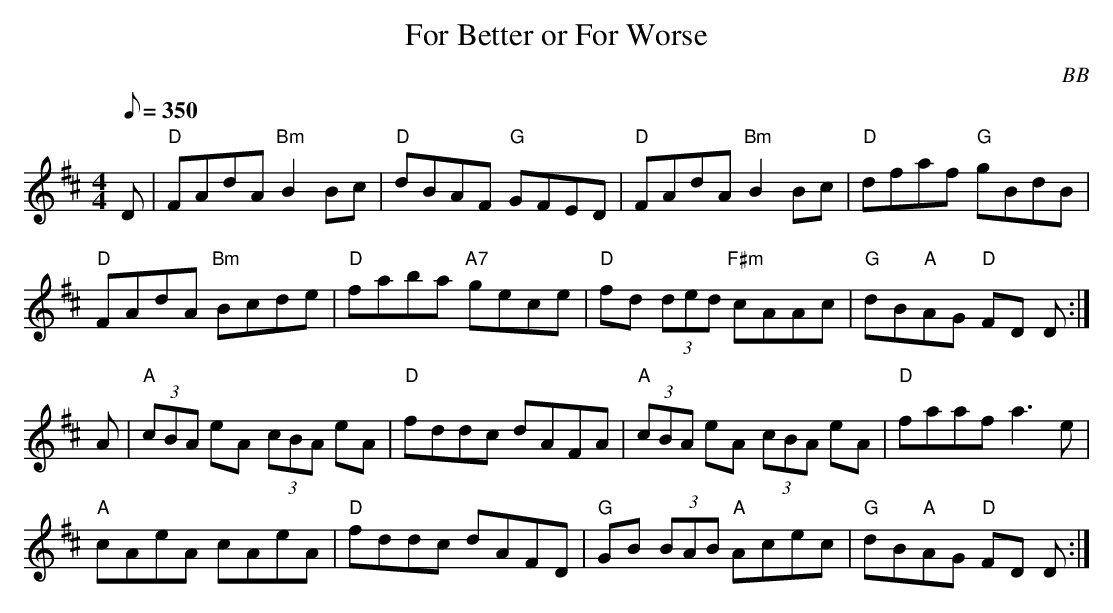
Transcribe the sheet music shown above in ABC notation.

X:1
T: For Better or For Worse
C: BB
Q: 1/8=350
M: 4/4
L: 1/8
K: D
D|"D"FAdA "Bm"B2 Bc|"D"dBAF "G"GFED|"D"FAdA "Bm"B2 Bc|"D"dfaf "G"gBdB |
"D"FAdA "Bm"Bcde|"D"faba "A7"gece|"D"fd (3ded "F#m"cAAc|"G"dB"A"AG "D"FD D :|
A|"A"(3cBA eA (3cBA eA|"D"fddc dAFA|"A"(3cBA eA (3cBA eA|"D"faaf a3 e |
"A"cAeA cAeA|"D"fddc dAFD|"G"GB (3BAB "A"Acec|"G"dB"A"AG "D"FD D :|
